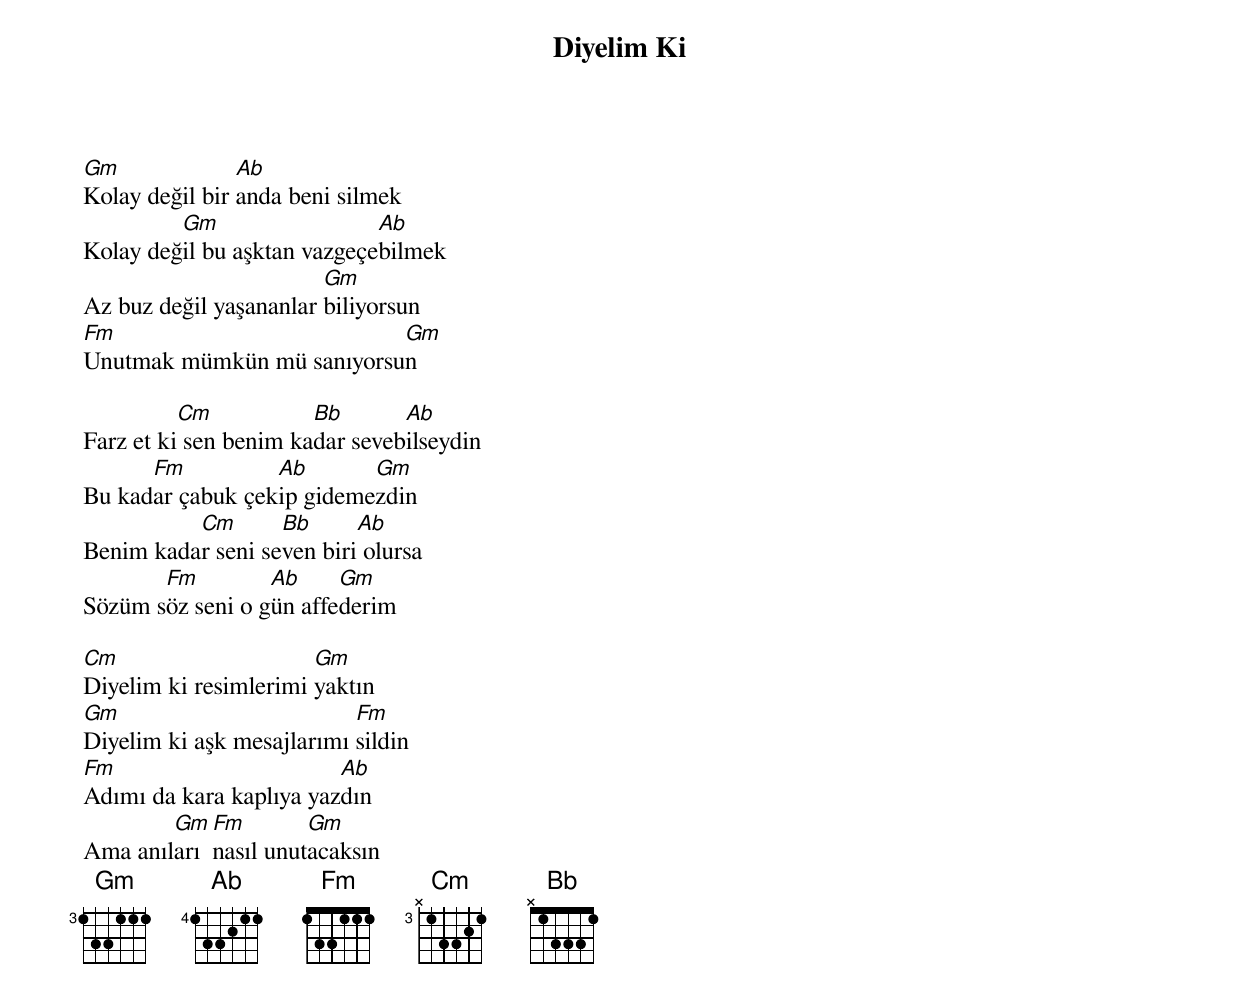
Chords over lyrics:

{title: Diyelim Ki}
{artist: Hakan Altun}

Gm              Ab
Kolay değil bir anda beni silmek
         Gm                  Ab
Kolay değil bu aşktan vazgeçebilmek
                        Gm
Az buz değil yaşananlar biliyorsun
Fm                         Gm
Unutmak mümkün mü sanıyorsun

          Cm           Bb       Ab
Farz et ki sen benim kadar sevebilseydin
      Fm          Ab       Gm
Bu kadar çabuk çekip gidemezdin
          Cm       Bb      Ab
Benim kadar seni seven biri olursa
       Fm         Ab     Gm
Sözüm söz seni o gün affederim

Cm                     Gm
Diyelim ki resimlerimi yaktın
Gm                         Fm
Diyelim ki aşk mesajlarımı sildin
Fm                       Ab
Adımı da kara kaplıya yazdın
        Gm  Fm        Gm
Ama anıları nasıl unutacaksın
